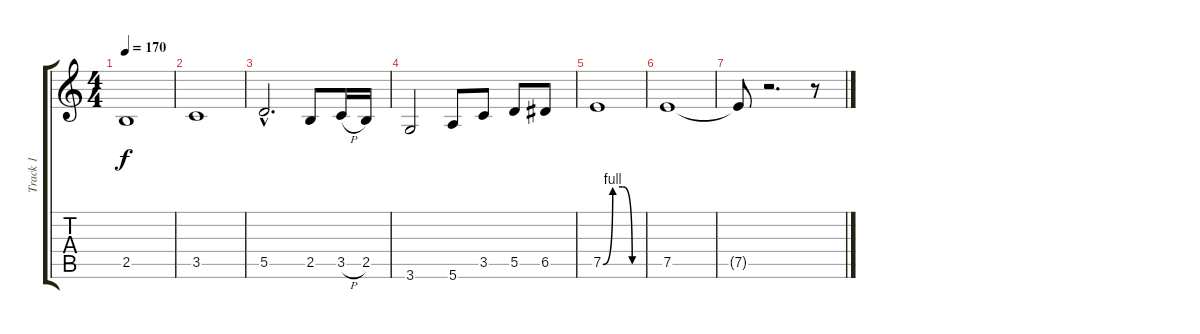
\track ("Track 1" "Track 1") {instrument distortionguitar}
\staff {score tabs}
\tuning (E4 B3 G3 D3 A2 E2) {hide}
\ts (4 4)
\tempo 170
\clef g2
\ks c
2.5.1{dy f} |
3.5.1 |
5.5{hac}.2{d} 2.5.8 3.5{h}.16 2.5.16 |
3.6.2 5.6.8 3.5.8 5.5.8 6.5.8 |
7.5{be (custom 0 0 15 4 30 4 45 0 60 0)}.1 |
7.5.1 |
7.5{t}.8 r.2{d} r.8
